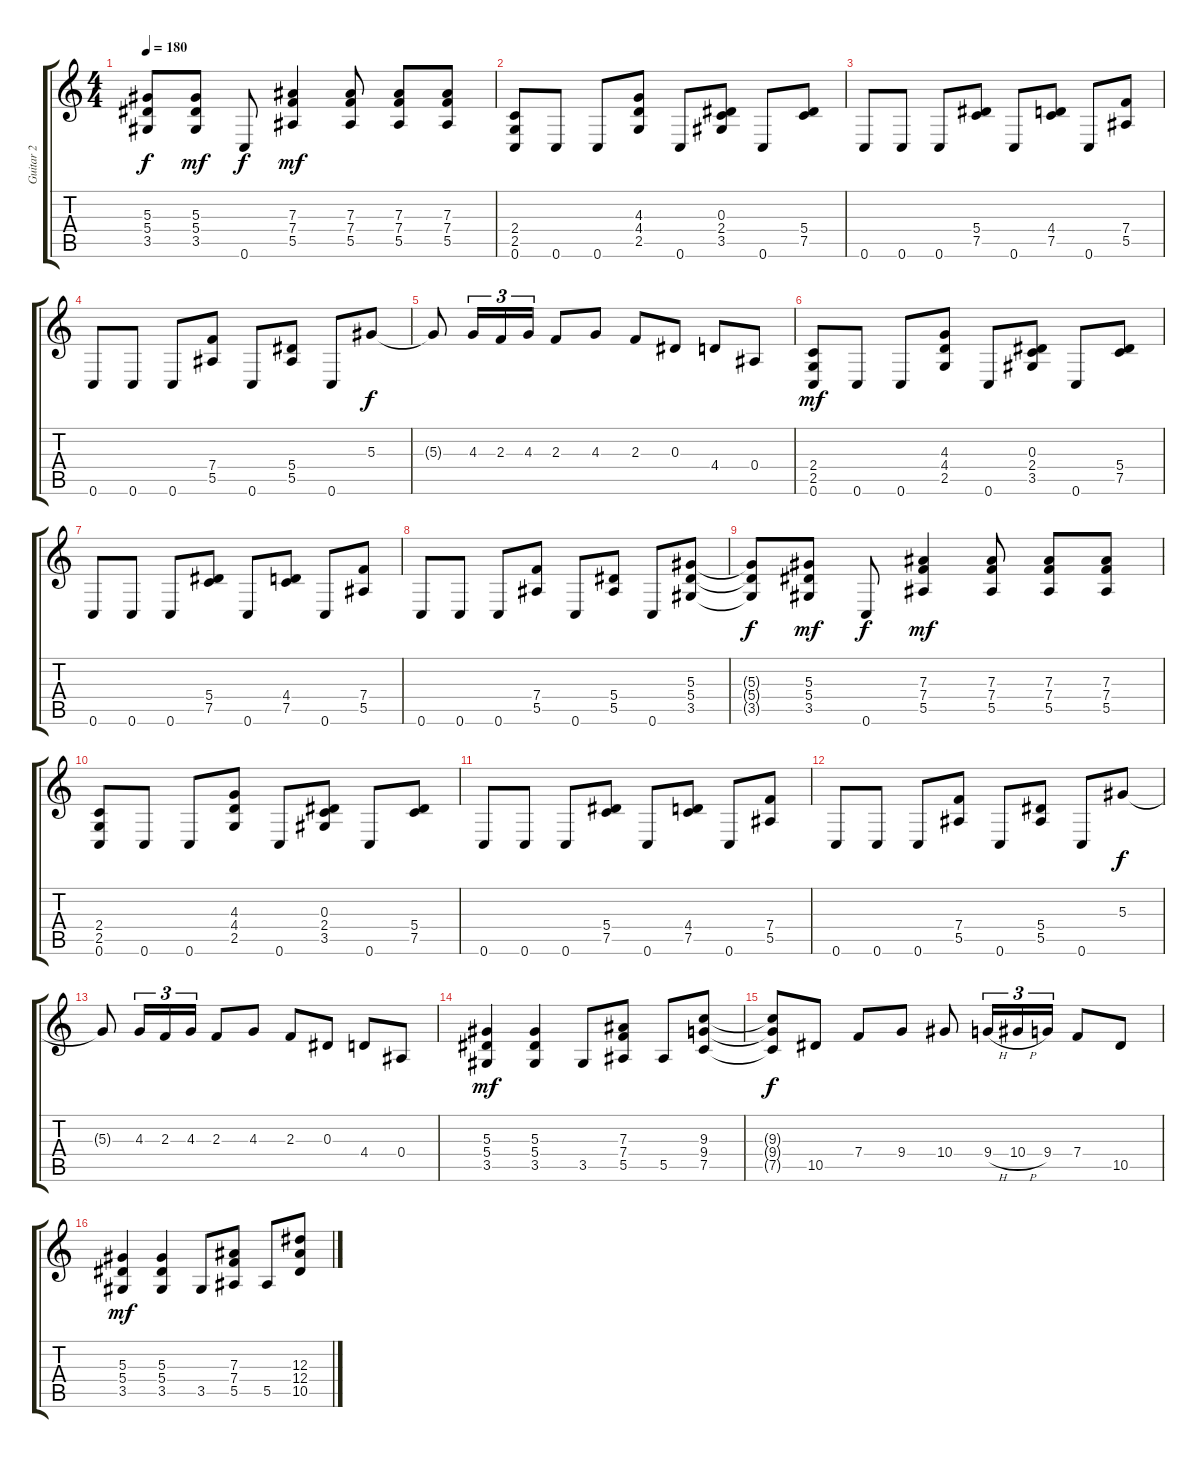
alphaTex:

\track ("Guitar 2" "Guitar 2") {instrument distortionguitar}
\staff {score tabs}
\tuning (C4 G3 Eb3 Bb2 F2 C2) {hide}
\ts (4 4)
\tempo 180
\clef g2
\ks c
(5.3{t} 5.4{t} 3.5{t}).8{dy f} (5.3 5.4 3.5).8{dy mf} 0.6.8{dy f} (7.3 7.4 5.5).4{dy mf} (7.3 7.4 5.5).8 (7.3 7.4 5.5).8 (7.3 7.4 5.5).8 |
(2.4 2.5 0.6).8 0.6.8 0.6.8 (4.3 4.4 2.5).8 0.6.8 (0.3 2.4 3.5).8 0.6.8 (5.4 7.5).8 |
0.6.8 0.6.8 0.6.8 (5.4 7.5).8 0.6.8 (4.4 7.5).8 0.6.8 (7.4 5.5).8 |
0.6.8 0.6.8 0.6.8 (7.4 5.5).8 0.6.8 (5.4 5.5).8 0.6.8 5.3.8{dy f} |
5.3{t}.8 4.3.16{tu (3 2)} 2.3.16{tu (3 2)} 4.3.16{tu (3 2)} 2.3.8 4.3.8 2.3.8 0.3.8 4.4.8 0.4.8 |
(2.4 2.5 0.6).8{dy mf} 0.6.8 0.6.8 (4.3 4.4 2.5).8 0.6.8 (0.3 2.4 3.5).8 0.6.8 (5.4 7.5).8 |
0.6.8 0.6.8 0.6.8 (5.4 7.5).8 0.6.8 (4.4 7.5).8 0.6.8 (7.4 5.5).8 |
0.6.8 0.6.8 0.6.8 (7.4 5.5).8 0.6.8 (5.4 5.5).8 0.6.8 (5.3 5.4 3.5).8 |
(5.3{t} 5.4{t} 3.5{t}).8{dy f} (5.3 5.4 3.5).8{dy mf} 0.6.8{dy f} (7.3 7.4 5.5).4{dy mf} (7.3 7.4 5.5).8 (7.3 7.4 5.5).8 (7.3 7.4 5.5).8 |
(2.4 2.5 0.6).8 0.6.8 0.6.8 (4.3 4.4 2.5).8 0.6.8 (0.3 2.4 3.5).8 0.6.8 (5.4 7.5).8 |
0.6.8 0.6.8 0.6.8 (5.4 7.5).8 0.6.8 (4.4 7.5).8 0.6.8 (7.4 5.5).8 |
0.6.8 0.6.8 0.6.8 (7.4 5.5).8 0.6.8 (5.4 5.5).8 0.6.8 5.3.8{dy f} |
5.3{t}.8 4.3.16{tu (3 2)} 2.3.16{tu (3 2)} 4.3.16{tu (3 2)} 2.3.8 4.3.8 2.3.8 0.3.8 4.4.8 0.4.8 |
(5.3 5.4 3.5).4{dy mf} (5.3 5.4 3.5).4 3.5.8 (7.3 7.4 5.5).8 5.5.8 (9.3 9.4 7.5).8 |
(9.3{t} 9.4{t} 7.5{t}).8{dy f} 10.5.8 7.4.8 9.4.8 10.4.8 9.4{h}.16{tu (3 2)} 10.4{h}.16{tu (3 2)} 9.4.16{tu (3 2)} 7.4.8 10.5.8 |
(5.3 5.4 3.5).4{dy mf} (5.3 5.4 3.5).4 3.5.8 (7.3 7.4 5.5).8 5.5.8 (12.3 12.4 10.5).8
